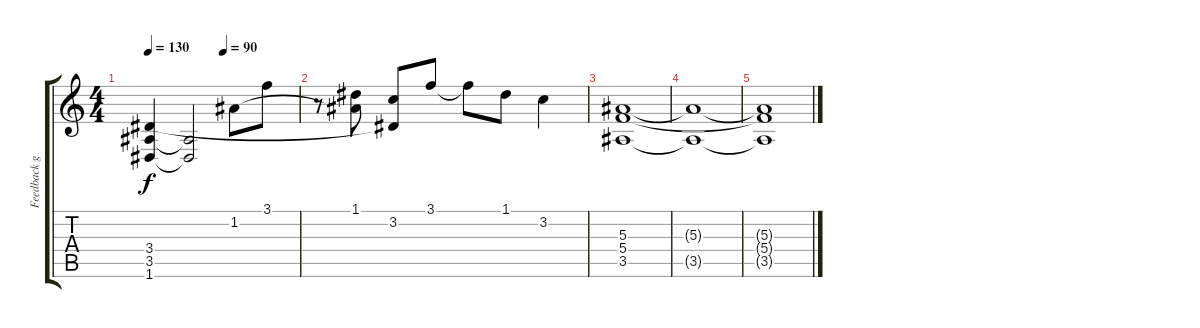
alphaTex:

\track ("Feedback guitar" "Feedback g") {instrument acousticguitarsteel}
\staff {score tabs}
\tuning (D4 A3 F3 C3 G2 D2) {hide}
\ts (4 4)
\tempo 130
\tempo (90 0.5)
\clef g2
\ks c
(3.4 3.5 1.6).4{dy f} (3.5{t} 1.6{t}).2 1.2.8 3.1.8 |
r.8 (1.1 1.2{t}).8 (3.2 3.4{t}).8 3.1.8 3.1{t}.8 1.1.8 3.2.4 |
(5.3 5.4 3.5).1 |
(5.3{t} 3.5{t}).1 |
(5.3{t} 5.4{t} 3.5{t}).1
